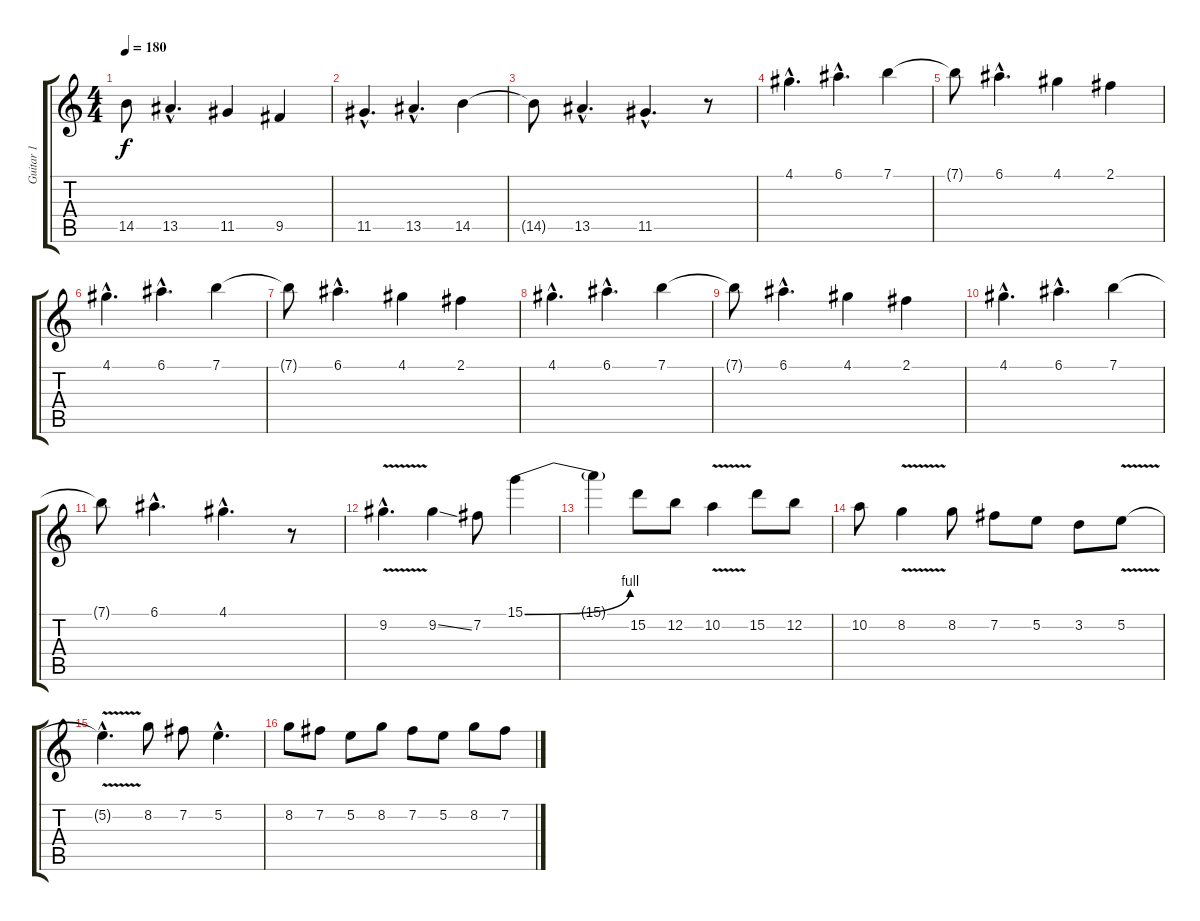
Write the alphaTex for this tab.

\track ("Guitar 1" "Guitar 1") {instrument distortionguitar}
\staff {score tabs}
\tuning (E4 B3 G3 D3 A2 E2) {hide}
\ts (4 4)
\tempo 180
\clef g2
\ks c
14.5{t}.8{dy f} 13.5{hac}.4{d} 11.5.4 9.5.4 |
11.5{hac}.4{d} 13.5{hac}.4{d} 14.5.4 |
14.5{t}.8 13.5{hac}.4{d} 11.5{hac}.4{d} r.8 |
4.1{hac}.4{d} 6.1{hac}.4{d} 7.1.4 |
7.1{t}.8 6.1{hac}.4{d} 4.1.4 2.1.4 |
4.1{hac}.4{d} 6.1{hac}.4{d} 7.1.4 |
7.1{t}.8 6.1{hac}.4{d} 4.1.4 2.1.4 |
4.1{hac}.4{d} 6.1{hac}.4{d} 7.1.4 |
7.1{t}.8 6.1{hac}.4{d} 4.1.4 2.1.4 |
4.1{hac}.4{d} 6.1{hac}.4{d} 7.1.4 |
7.1{t}.8 6.1{hac}.4{d} 4.1{hac}.4{d} r.8 |
9.2{v hac}.4{d} 9.2{ss}.4 7.2.8 15.1{be (bend 0 0 60 4)}.4 |
15.1{t}.4 15.2.8 12.2.8 10.2{v}.4 15.2.8 12.2.8 |
10.2.8 8.2{v}.4 8.2.8 7.2.8 5.2.8 3.2.8 5.2{v}.8 |
5.2{hac t}.4{d} 8.2.8 7.2.8 5.2{hac}.4{d} |
8.2.8 7.2.8 5.2.8 8.2.8 7.2.8 5.2.8 8.2.8 7.2.8
